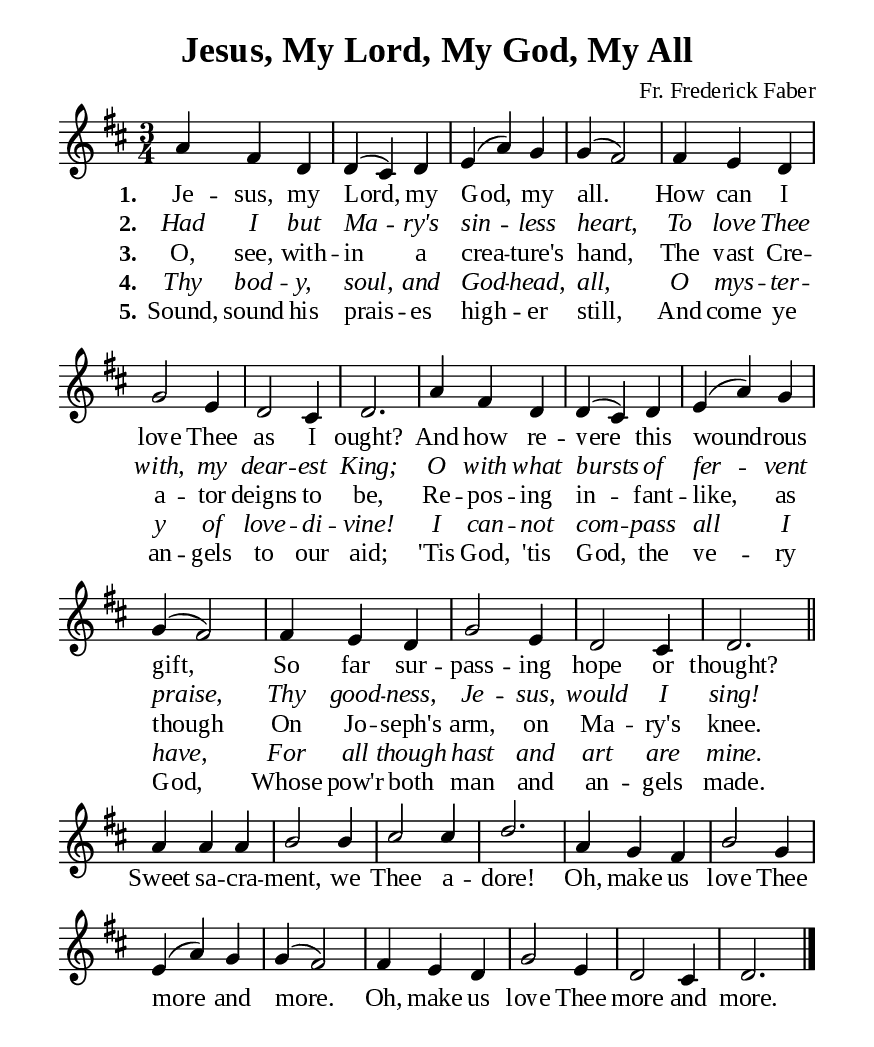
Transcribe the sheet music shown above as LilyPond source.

\version "2.18.2"

\header {
  title = "Jesus, My Lord, My God, My All"
  composer = "Fr. Frederick Faber"
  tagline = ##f
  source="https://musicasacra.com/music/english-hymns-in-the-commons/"
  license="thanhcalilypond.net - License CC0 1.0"
}

globalSettings = {
  \set Score.barNumberVisibility = #all-bar-numbers-visible
  \key d \major
  \time 3/4
  \override Score.BarNumber.break-visibility = ##(#f #f #f)
}

\paper {
  #(set-paper-size "a5")
  top-margin = 10\mm
  bottom-margin = 5\mm
  left-margin = 10\mm
  right-margin = 10\mm
  indent = #0
  #(define fonts
	 (make-pango-font-tree "Liberation Serif"
	 		       "Liberation Serif"
			       "Liberation Serif"
			       (/ 20 20)))
  system-system-spacing = #'((basic-distance . 3) (padding . 3))
}

printItalic = \with {
  \override LyricText.font-shape = #'italic
}

% Verse music
musicVerseSoprano = \relative c'' {
  a4 fis d |
  d (cis) d |
  e (a) g |
  g (fis2) |
  fis4 e d |
  g2 e4 |
  d2 cis4 |
  d2. |
  a'4 fis d |
  d (cis) d |
  e (a) g |
  g (fis2) |
  fis4 e d |
  g2 e4 |
  d2 cis4 |
  d2. \bar "||"
}

% Chorus music
musicChorusSoprano = \relative c'' {
  \set Score.currentBarNumber = #17
  a4 a a |
  b2 b4 |
  cis2 cis4 |
  d2. |
  a4 g fis |
  b2 g4 |
  e (a) g |
  g (fis2) |
  fis4 e d |
  g2 e4 |
  d2 cis4 |
  d2. \bar "|."
}

% Verse lyrics
lyricVerseOne = \lyricmode {
  \set stanza = #"1."
  Je -- sus, my Lord, my God, my all.
  How can I love Thee as I ought?
  And how re -- vere this wound -- rous gift,
  So far sur -- pass -- ing hope or thought?
}

lyricVerseTwo = \lyricmode {
  \set stanza = #"2."
  Had I but Ma -- ry's sin -- less heart,
  To love Thee with, my dear -- est King;
  O with what bursts of fer -- vent praise,
  Thy good -- ness, Je -- sus, would I sing!
}

lyricVerseThree = \lyricmode {
  \set stanza = #"3."
  O, see, with -- in a crea -- ture's hand,
  The vast Cre -- a -- tor deigns to be,
  Re -- pos -- ing in -- fant -- like, as though
  On Jo -- seph's arm, on Ma -- ry's knee.
}

lyricVerseFour = \lyricmode {
  \set stanza = #"4."
  Thy bod -- y, soul, and God -- head, all,
  O mys -- ter -- y of love -- di -- vine!
  I can -- not com -- pass all I have,
  For all though hast and art are mine.
}

lyricVerseFive = \lyricmode {
  \set stanza = #"5."
  Sound, sound his prais -- es high -- er still,
  And come ye an -- gels to our aid;
  'Tis God, 'tis God, the ve -- ry God,
  Whose pow'r both man and an -- gels made.
}

% Chorus lyrics
lyricChorus = \lyricmode {
  Sweet sa -- cra -- ment, we Thee a -- dore!
  Oh, make us love Thee more and more.
  Oh, make us love Thee more and more.
}

% Layout
\score {
    \new ChoirStaff <<
      \new Staff <<
        \clef "treble"
        \new Voice = "soprano" {
          \voiceOne \globalSettings \stemUp \slurUp \musicVerseSoprano
        }
      >>
      \new Lyrics \lyricsto soprano \lyricVerseOne
      \new Lyrics \printItalic \lyricsto soprano \lyricVerseTwo
      \new Lyrics \lyricsto soprano \lyricVerseThree
      \new Lyrics \printItalic \lyricsto soprano \lyricVerseFour
      \new Lyrics \lyricsto soprano \lyricVerseFive
    >>
}

\score {
    \new ChoirStaff <<
      \new Staff <<
        \clef "treble"
        \override Staff.TimeSignature #'stencil = ##f
        \new Voice = "soprano" {
          \globalSettings \stemUp \slurUp \musicChorusSoprano
        }
      >>
      \new Lyrics \lyricsto soprano \lyricChorus
    >>
}
